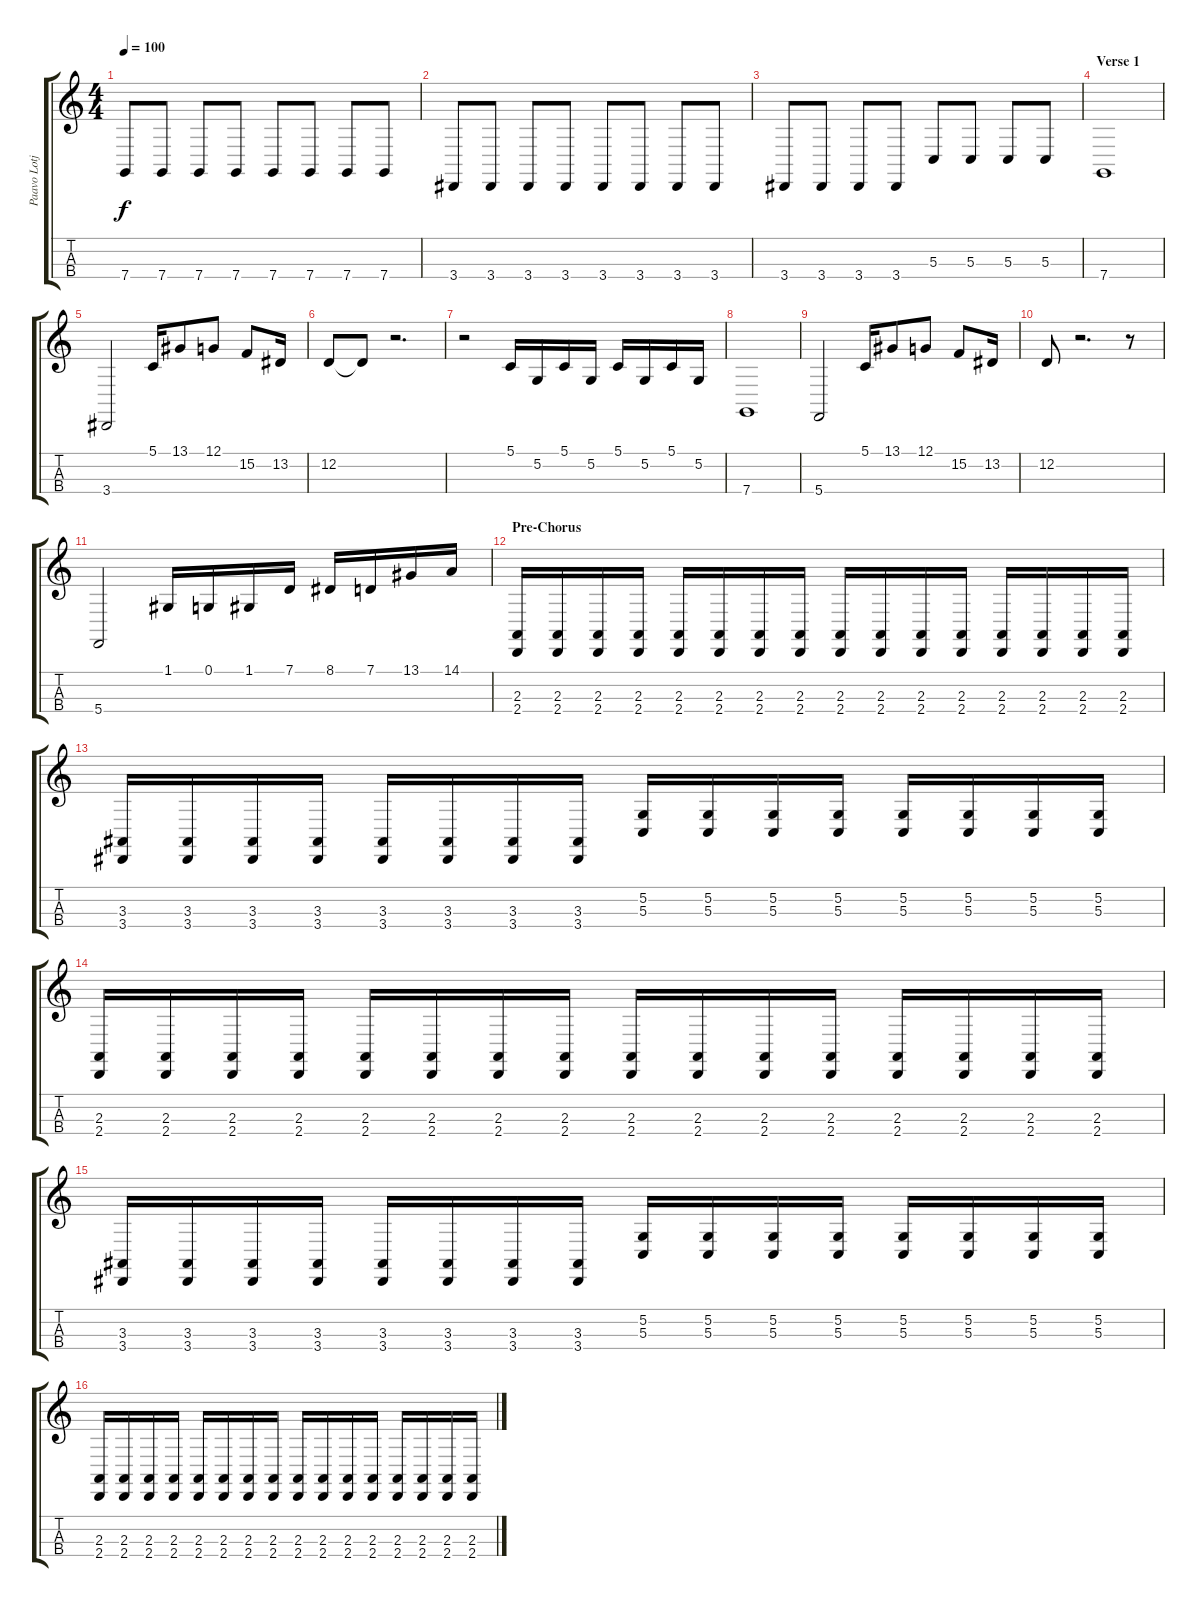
\track ("Paavo Lotjonen" "Paavo Lotj") {instrument cello}
\staff {score tabs}
\tuning (G3 D3 G2 C2) {hide}
\ts (4 4)
\tempo 100
\clef g2
\ks c
7.4.8{dy f} 7.4.8 7.4.8 7.4.8 7.4.8 7.4.8 7.4.8 7.4.8 |
3.4.8 3.4.8 3.4.8 3.4.8 3.4.8 3.4.8 3.4.8 3.4.8 |
3.4.8 3.4.8 3.4.8 3.4.8 5.3.8 5.3.8 5.3.8 5.3.8 |
\section ("" "Verse 1")
7.4.1 |
3.4.2 5.1.16 13.1.8 12.1.8 15.2.8 13.2.16 |
12.2.8 12.2{t}.8 r.2{d} |
r.2 5.1.16 5.2.16 5.1.16 5.2.16 5.1.16 5.2.16 5.1.16 5.2.16 |
7.4.1 |
5.4.2 5.1.16 13.1.8 12.1.8 15.2.8 13.2.16 |
12.2.8 r.2{d} r.8 |
5.4.2 1.1.16 0.1.16 1.1.16 7.1.16 8.1.16 7.1.16 13.1.16 14.1.16 |
\section ("" "Pre-Chorus")
(2.3 2.4).16 (2.3 2.4).16 (2.3 2.4).16 (2.3 2.4).16 (2.3 2.4).16 (2.3 2.4).16 (2.3 2.4).16 (2.3 2.4).16 (2.3 2.4).16 (2.3 2.4).16 (2.3 2.4).16 (2.3 2.4).16 (2.3 2.4).16 (2.3 2.4).16 (2.3 2.4).16 (2.3 2.4).16 |
(3.3 3.4).16 (3.3 3.4).16 (3.3 3.4).16 (3.3 3.4).16 (3.3 3.4).16 (3.3 3.4).16 (3.3 3.4).16 (3.3 3.4).16 (5.2 5.3).16 (5.2 5.3).16 (5.2 5.3).16 (5.2 5.3).16 (5.2 5.3).16 (5.2 5.3).16 (5.2 5.3).16 (5.2 5.3).16 |
(2.3 2.4).16 (2.3 2.4).16 (2.3 2.4).16 (2.3 2.4).16 (2.3 2.4).16 (2.3 2.4).16 (2.3 2.4).16 (2.3 2.4).16 (2.3 2.4).16 (2.3 2.4).16 (2.3 2.4).16 (2.3 2.4).16 (2.3 2.4).16 (2.3 2.4).16 (2.3 2.4).16 (2.3 2.4).16 |
(3.3 3.4).16 (3.3 3.4).16 (3.3 3.4).16 (3.3 3.4).16 (3.3 3.4).16 (3.3 3.4).16 (3.3 3.4).16 (3.3 3.4).16 (5.2 5.3).16 (5.2 5.3).16 (5.2 5.3).16 (5.2 5.3).16 (5.2 5.3).16 (5.2 5.3).16 (5.2 5.3).16 (5.2 5.3).16 |
(2.3 2.4).16 (2.3 2.4).16 (2.3 2.4).16 (2.3 2.4).16 (2.3 2.4).16 (2.3 2.4).16 (2.3 2.4).16 (2.3 2.4).16 (2.3 2.4).16 (2.3 2.4).16 (2.3 2.4).16 (2.3 2.4).16 (2.3 2.4).16 (2.3 2.4).16 (2.3 2.4).16 (2.3 2.4).16
